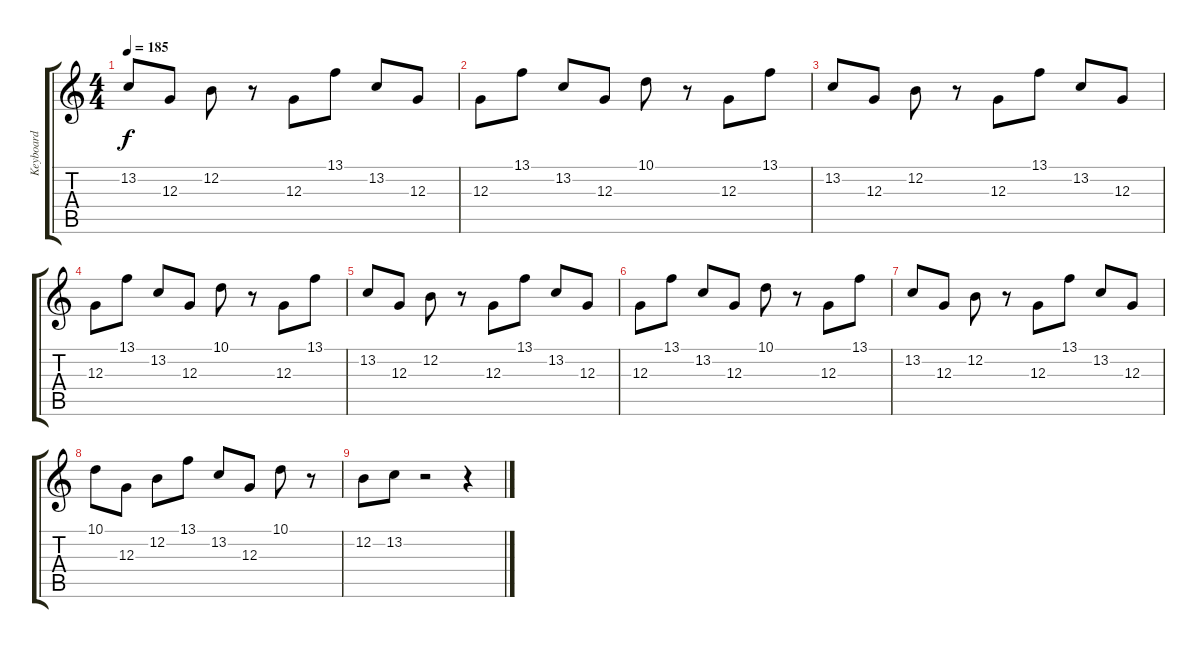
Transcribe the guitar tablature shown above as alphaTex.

\track ("Keyboard" "Keyboard") {instrument brasssection}
\staff {score tabs}
\tuning (E4 B3 G3 D3 A2 E2) {hide}
\ts (4 4)
\tempo 185
\clef g2
\ks c
13.2.8{dy f} 12.3.8 12.2.8 r.8 12.3.8 13.1.8 13.2.8 12.3.8 |
12.3.8 13.1.8 13.2.8 12.3.8 10.1.8 r.8 12.3.8 13.1.8 |
13.2.8 12.3.8 12.2.8 r.8 12.3.8 13.1.8 13.2.8 12.3.8 |
12.3.8 13.1.8 13.2.8 12.3.8 10.1.8 r.8 12.3.8 13.1.8 |
13.2.8 12.3.8 12.2.8 r.8 12.3.8 13.1.8 13.2.8 12.3.8 |
12.3.8 13.1.8 13.2.8 12.3.8 10.1.8 r.8 12.3.8 13.1.8 |
13.2.8 12.3.8 12.2.8 r.8 12.3.8 13.1.8 13.2.8 12.3.8 |
10.1.8 12.3.8 12.2.8 13.1.8 13.2.8 12.3.8 10.1.8 r.8 |
12.2.8 13.2.8 r.2 r.4
